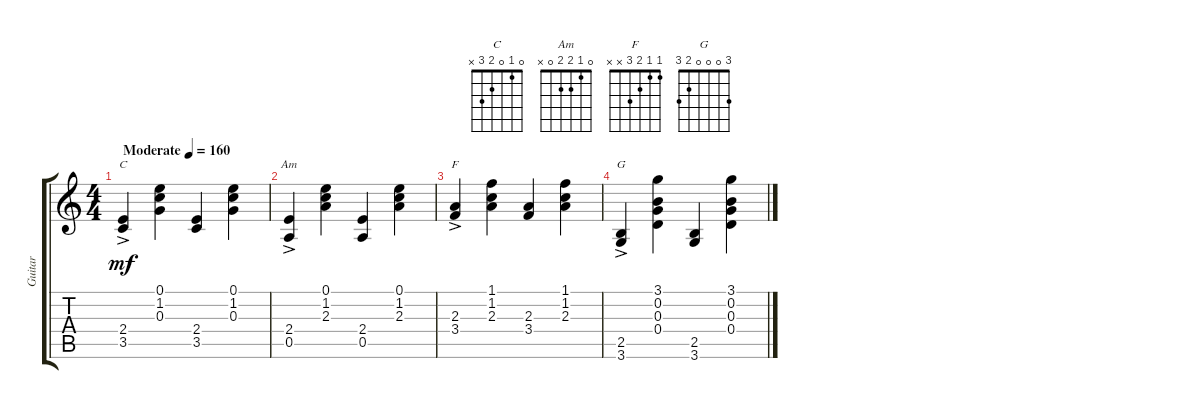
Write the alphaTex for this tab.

\track ("Guitar" "Guitar") {instrument acousticguitarnylon}
\staff {score tabs}
\tuning (E4 B3 G3 D3 A2 E2) {hide}
\chord ("C" 0 1 0 2 3 x)
\chord ("Am" 0 1 2 2 0 x)
\chord ("F" 1 1 2 3 x x)
\chord ("G" 3 0 0 0 2 3)
\ts (4 4)
\tempo (160 "Moderate")
\clef g2
\ks c
(2.4 3.5{ac}).4{ch "C" dy mf instrument acousticguitarnylon} (0.1 1.2 0.3).4 (2.4 3.5).4 (0.1 1.2 0.3).4 |
(2.4{ac} 0.5).4{ch "Am"} (0.1 1.2 2.3).4 (2.4 0.5).4 (0.1 1.2 2.3).4 |
(2.3 3.4{ac}).4{ch "F"} (1.1 1.2 2.3).4 (2.3 3.4).4 (1.1 1.2 2.3).4 |
(2.5{ac} 3.6).4{ch "G"} (3.1 0.2 0.3 0.4).4 (2.5 3.6).4 (3.1 0.2 0.3 0.4).4
